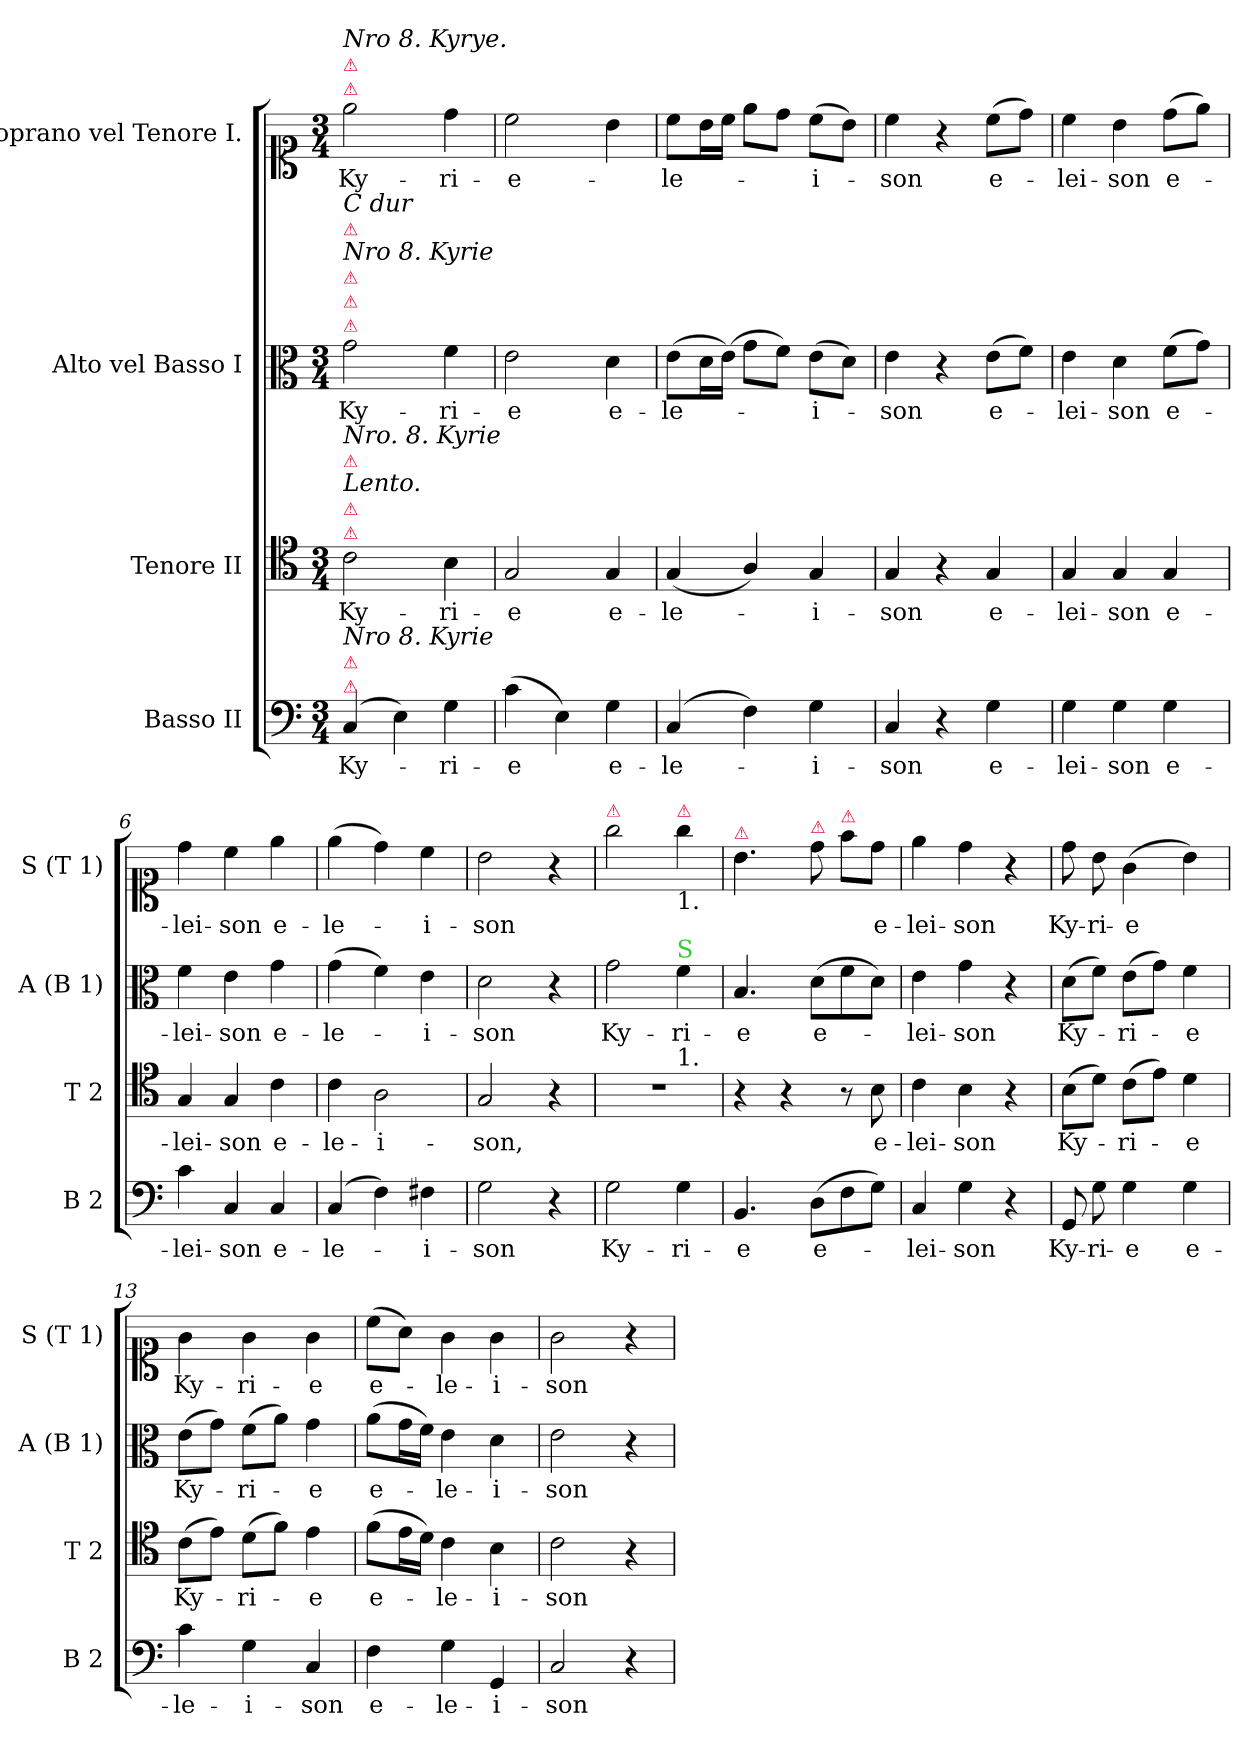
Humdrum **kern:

**kern	**text	**kern	**text	**kern	**text	**kern	**text
*part4	*part4	*part3	*part3	*part2	*part2	*part1	*part1
*staff4	*staff4	*staff3	*staff3	*staff2	*staff2	*staff1	*staff1
*I"Basso II	*	*I"Tenore II	*	*I"Alto vel Basso I	*	*I"Soprano vel Tenore I.	*
*I'B 2	*	*I'T 2	*	*I'A (B 1)	*	*I'S (T 1)	*
*clefF4	*	*clefC4	*	*clefC3	*	*clefC1	*
*k[]	*	*k[]	*	*k[]	*	*k[]	*
*M3/4	*	*M3/4	*	*M3/4	*	*M3/4	*
=1	=1	=1	=1	=1	=1	=1	=1
!	!	!	!	!	!	!LO:TX:a:color=crimson:t=⚠	!
!	!	!	!	!	!	!LO:TX:a:color=crimson:t=⚠	!
!	!	!	!	!	!	!LO:TX:a:i:t=Nro 8. Kyrye.	!
!	!	!	!	!LO:TX:a:color=crimson:t=⚠	!	!	!
!	!	!	!	!LO:TX:a:color=crimson:t=⚠	!	!	!
!	!	!	!	!LO:TX:a:color=crimson:t=⚠	!	!	!
!	!	!	!	!LO:TX:a:i:t=Nro 8. Kyrie	!	!	!
!	!	!	!	!LO:TX:a:color=crimson:t=⚠	!	!	!
!	!	!	!	!LO:TX:a:i:t=C dur	!	!	!
!	!	!LO:TX:a:color=crimson:t=⚠	!	!	!	!	!
!	!	!LO:TX:a:color=crimson:t=⚠	!	!	!	!	!
!	!	!LO:TX:a:i:t=Lento.	!	!	!	!	!
!	!	!LO:TX:a:color=crimson:t=⚠	!	!	!	!	!
!	!	!LO:TX:a:i:t=Nro. 8. Kyrie	!	!	!	!	!
!LO:TX:a:color=crimson:t=⚠	!	!	!	!	!	!	!
!LO:TX:a:color=crimson:t=⚠	!	!	!	!	!	!	!
!LO:TX:a:i:t=Nro 8. Kyrie	!	!	!	!	!	!	!
(>4C/	Ky-	2c\	Ky-	2g\	Ky-	2ee\	Ky-
4E\)	.	.	.	.	.	.	.
4G\	-ri-	4B\	-ri-	4f\	-ri-	4dd\	-ri-
=2	=2	=2	=2	=2	=2	=2	=2
(>4c\	-e	2G/	-e	2e\	-e	2cc\	-e-
4E\)	.	.	.	.	.	.	.
4G\	e-	4G/	e-	4d\	e-	4b\	.
=3	=3	=3	=3	=3	=3	=3	=3
(>4C/	-le-	(<4G/	-le-	(>8e\L	-le-	8cc\L	-le-
.	.	.	.	16d\L	.	16b\L	.
.	.	.	.	(>16e\JJ)	.	16cc\JJ	.
4F\)	.	4A/)	.	8g\L	.	8ee\L	.
.	.	.	.	8f\J)	.	8dd\J	.
4G\	-i-	4G/	-i-	(>8e\L	-i-	(>8cc\L	-i-
.	.	.	.	8d\J)	.	8b\J)	.
=4	=4	=4	=4	=4	=4	=4	=4
4C/	-son	4G/	-son	4e\	-son	4cc\	-son
4r	.	4r	.	4r	.	4r	.
4G\	e-	4G/	e-	(>8e\L	e-	(>8cc\L	e-
.	.	.	.	8f\J)	.	8dd\J)	.
=5	=5	=5	=5	=5	=5	=5	=5
4G\	-lei-	4G/	-lei-	4e\	-lei-	4cc\	-lei-
4G\	-son	4G/	-son	4d\	-son	4b\	-son
4G\	e-	4G/	e-	(>8f\L	e-	(>8dd\L	e-
.	.	.	.	8g\J)	.	8ee\J)	.
=6	=6	=6	=6	=6	=6	=6	=6
4c\	-lei-	4G/	-lei-	4f\	-lei-	4dd\	-lei-
4C/	-son	4G/	-son	4e\	-son	4cc\	-son
4C/	e-	4c\	e-	4g\	e-	4ee\	e-
=7	=7	=7	=7	=7	=7	=7	=7
(>4C/	-le-	4c\	-le-	(>4g\	-le-	(>4ee\	-le-
4F\)	.	2A\	-i-	4f\)	.	4dd\)	.
4F#X\	-i-	.	.	4e\	-i-	4cc\	-i-
=8	=8	=8	=8	=8	=8	=8	=8
2G\	-son	2G/	-son,	2d\	-son	2b\	-son
4r	.	4r	.	4r	.	4r	.
=9	=9	=9	=9	=9	=9	=9	=9
!	!	!	!	!	!	!LO:TX:a:color=crimson:t=⚠	!
*	*	*^	*	*	*	*	*
2G\	Ky-	2.r	2ryy	.	2g\	Ky-	2gg	.
!	!	!	!	!	!	!	!LO:TX:b:t=1.	!
!	!	!	!	!	!	!	!LO:TX:a:color=crimson:t=⚠	!
!	!	!	!	!	!LO:TX:a:color=limegreen:t=S	!	!	!
!	!	!	!LO:TX:a:t=1.	!	!	!	!	!
4G\	-ri-	.	4ryy	.	4f\	-ri-	4gg	.
=10	=10	=10	=10	=10	=10	=10	=10	=10
!	!	!	!	!	!	!	!LO:TX:a:color=crimson:t=⚠	!
*	*	*v	*v	*	*	*	*	*
4.BB/	-e	4r	.	4.B/	-e	4.b	.
.	.	4r	.	.	.	.	.
!	!	!	!	!	!	!LO:TX:a:color=crimson:t=⚠	!
(>8D\L	e-	.	.	(>8d\L	e-	8dd	.
!	!	!	!	!	!	!LO:TX:a:color=crimson:t=⚠	!
8F\	.	8r	.	8f\	.	8ffL	.
8G\J)	.	8B\	e-	8d\J)	.	8dd\J	e-
=11	=11	=11	=11	=11	=11	=11	=11
4C/	-lei-	4c\	-lei-	4e\	-lei-	4ee\	-lei-
4G\	-son	4B\	-son	4g\	-son	4dd\	-son
4r	.	4r	.	4r	.	4r	.
=12	=12	=12	=12	=12	=12	=12	=12
8GG/	Ky-	(>8B\L	Ky-	(>8d\L	Ky-	8dd\	Ky-
8G\	-ri-	8d\J)	.	8f\J)	.	8b\	-ri-
4G\	-e	(>8c\L	-ri-	(>8e\L	-ri-	(>4g\	-e
.	.	8e\J)	.	8g\J)	.	.	.
4G\	e-	4d\	-e	4f\	-e	4b\)	.
=13	=13	=13	=13	=13	=13	=13	=13
4c\	-le-	(>8c\L	Ky-	(>8e\L	Ky-	4g\	Ky-
.	.	8e\J)	.	8g\J)	.	.	.
4G\	-i-	(>8d\L	-ri-	(>8f\L	-ri-	4g\	-ri-
.	.	8f\J)	.	8a\J)	.	.	.
4C/	-son	4e\	-e	4g\	-e	4g\	-e
=14	=14	=14	=14	=14	=14	=14	=14
4F\	e-	(>8f\L	e-	(>8a\L	e-	(>8cc\L	e-
.	.	16e\L	.	16g\L	.	8a\J)	.
.	.	16d\JJ)	.	16f\JJ)	.	.	.
4G\	-le-	4c\	-le-	4e\	-le-	4g\	-le-
4GG/	-i-	4B\	-i-	4d\	-i-	4g\	-i-
=15	=15	=15	=15	=15	=15	=15	=15
2C/	-son	2c\	-son	2e\	-son	2g\	-son
4r	.	4r	.	4r	.	4r	.
=	=	=	=	=	=	=	=
*-	*-	*-	*-	*-	*-	*-	*-
